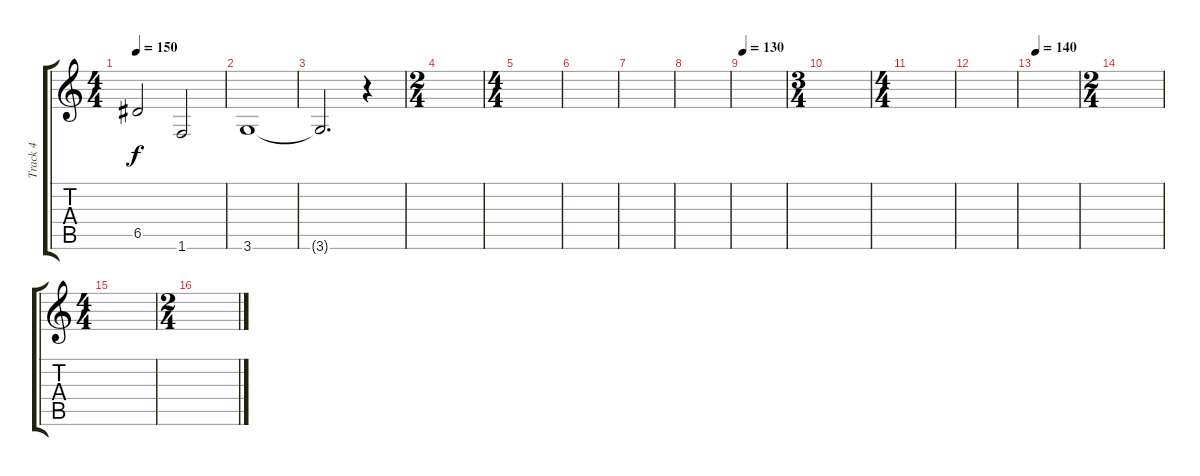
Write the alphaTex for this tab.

\track ("Track 4" "Track 4") {instrument overdrivenguitar}
\staff {score tabs}
\tuning (E4 B3 G3 D3 A2 E2) {hide}
\ts (4 4)
\tempo 150
\clef g2
\ks c
6.5.2{dy f} 1.6.2 |
3.6.1 |
3.6{t}.2{d} r.4 |
\ts (2 4)
|
\ts (4 4)
|
|
|
|
\tempo 130
|
\ts (3 4)
|
\ts (4 4)
|
|
\tempo 140
|
\ts (2 4)
|
\ts (4 4)
|
\ts (2 4)
